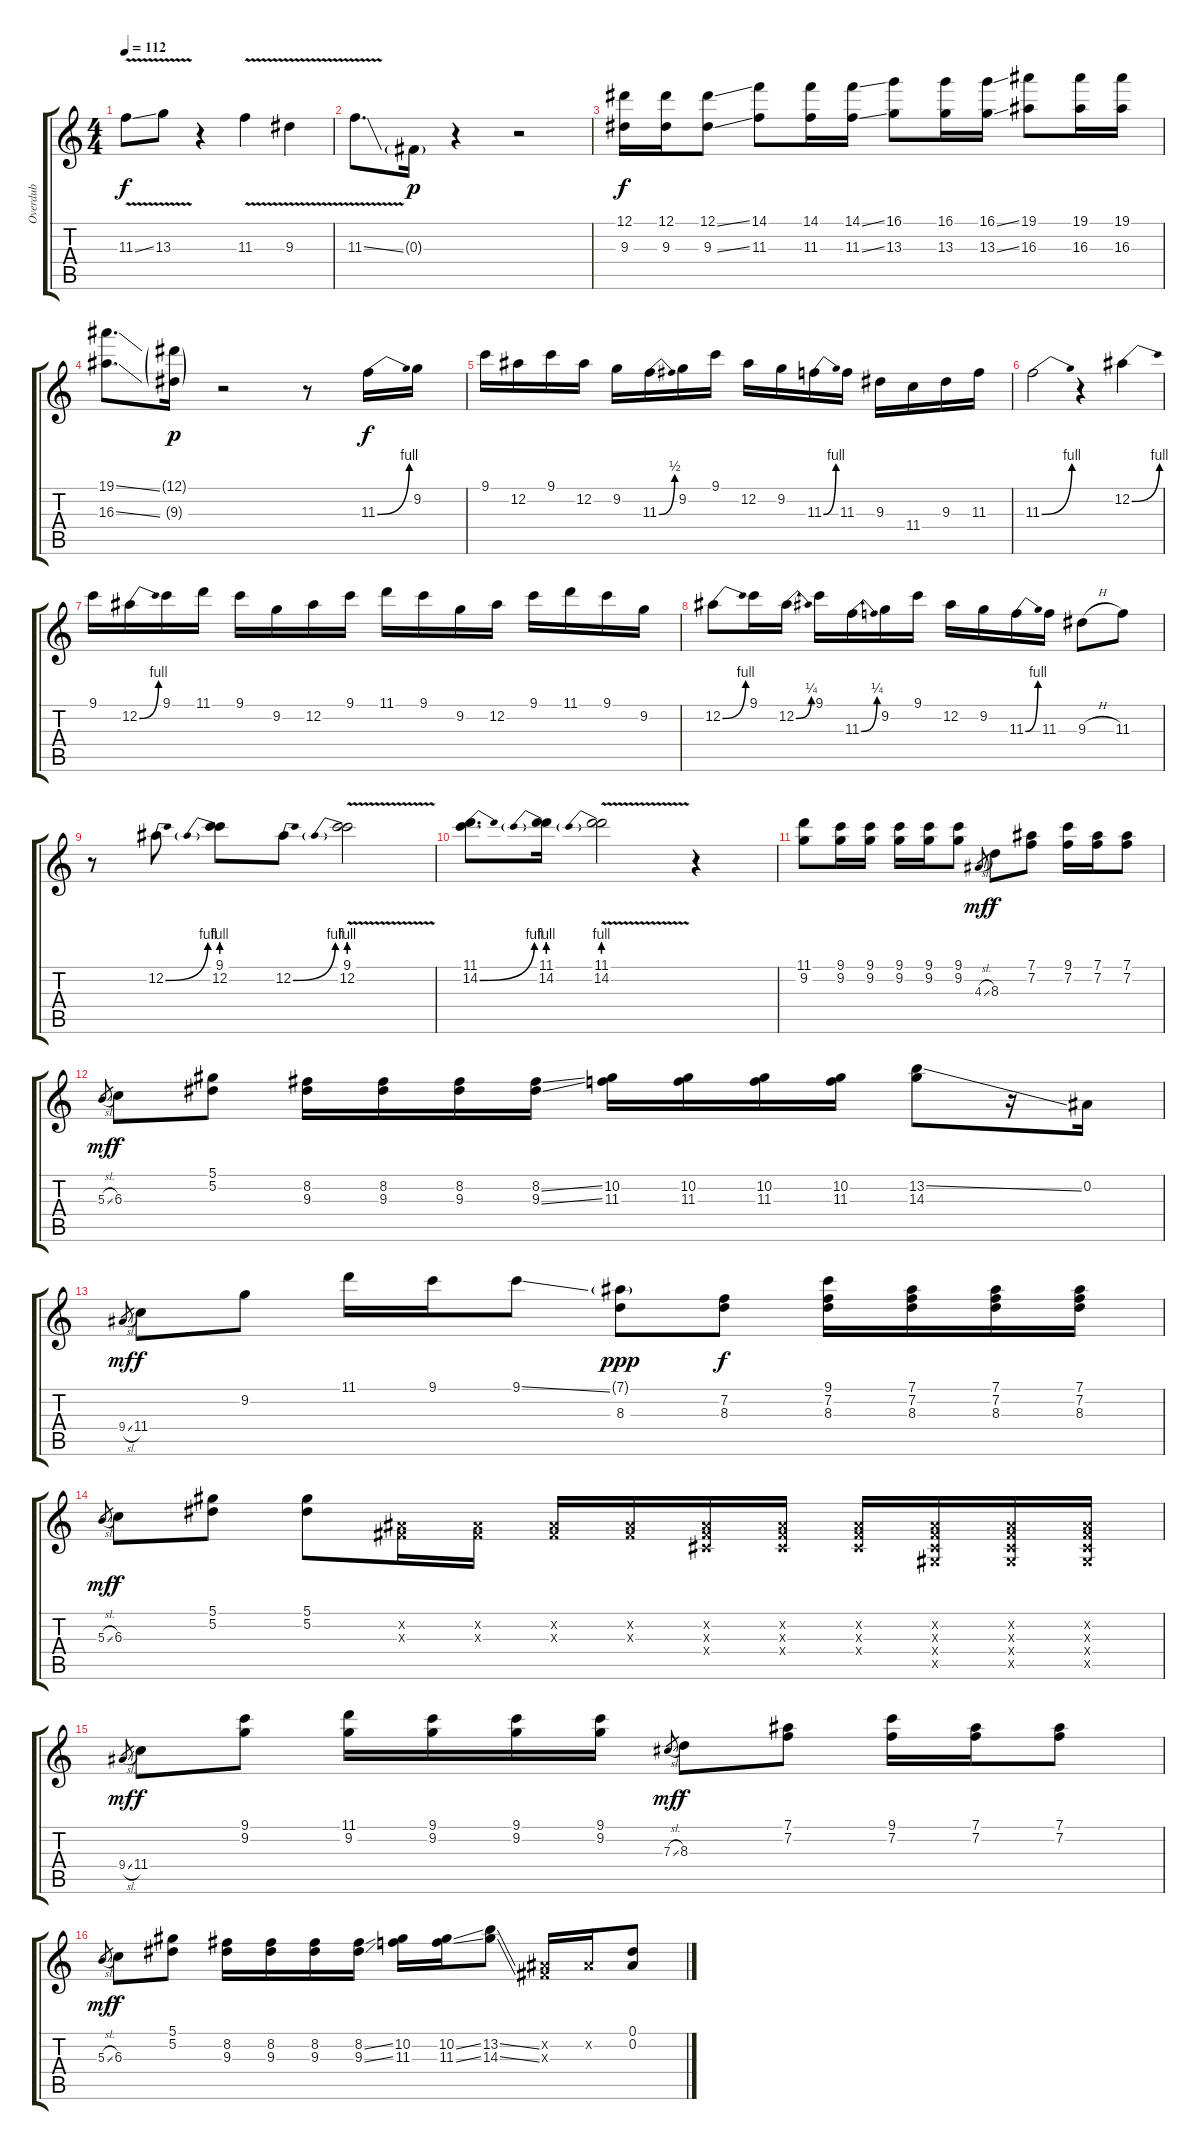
\track ("Overdub" "Overdub") {instrument fretlessbass}
\staff {score tabs}
\tuning (Eb4 Bb3 Gb3 Db3 Ab2 Eb2) {hide}
\ts (4 4)
\tempo 112
\clef g2
\ks c
11.3{v ss}.8{dy f} 13.3{v}.8 r.4 11.3{v}.4 9.3{v}.4 |
11.3{v ss}.8{d} 0.3{g}.16{dy p} r.4 r.2 |
(12.1 9.3).16{dy f} (12.1 9.3).16 (12.1{ss} 9.3{ss}).8 (14.1 11.3).8 (14.1 11.3).16 (14.1{ss} 11.3{ss}).16 (16.1 13.3).8 (16.1 13.3).16 (16.1{ss} 13.3{ss}).16 (19.1 16.3).8 (19.1 16.3).16 (19.1 16.3).16 |
(19.1{ss} 16.3{ss}).8{d} (12.1{g} 9.3{g}).16{dy p} r.2 r.8 11.3{be (bend 0 0 60 4)}.16{dy f} 9.2.16 |
9.1.16 12.2.16 9.1.16 12.2.16 9.2.16 11.3{be (bend 0 0 60 2)}.16 9.2.16 9.1.16 12.2.16 9.2.16 11.3{be (bend 0 0 60 4)}.16 11.3.16 9.3.16 11.4.16 9.3.16 11.3.16 |
11.3{be (bend 0 0 60 4)}.2 r.4 12.2{be (bend 0 0 60 4)}.4 |
9.1.16 12.2{be (bend 0 0 60 4)}.16 9.1.16 11.1.16 9.1.16 9.2.16 12.2.16 9.1.16 11.1.16 9.1.16 9.2.16 12.2.16 9.1.16 11.1.16 9.1.16 9.2.16 |
12.2{be (bend 0 0 60 4)}.8 9.1.16 12.2{be (bend 0 0 60 1)}.16 9.1.16 11.3{be (bend 0 0 60 1)}.16 9.2.16 9.1.16 12.2.16 9.2.16 11.3{be (bend 0 0 60 4)}.16 11.3.16 9.3{h}.8 11.3.8 |
r.8 12.2{be (bend 0 0 60 4)}.8 (9.1 12.2{be (prebend 0 4 60 4)}).8 12.2{be (bend 0 0 60 4)}.8 (9.1{v} 12.2{be (prebend 0 4 60 4) v}).2 |
(11.1 14.2{be (bend 0 0 60 4)}).8{d} (11.1 14.2{be (prebend 0 4 60 4)}).16 (11.1{v} 14.2{be (prebend 0 4 60 4) v}).2 r.4 |
(11.1 9.2).8 (9.1 9.2).16 (9.1 9.2).16 (9.1 9.2).16 (9.1 9.2).16 (9.1 9.2).8 4.3{sl}.8{gr dy mf} 8.3.8{dy f} (7.1 7.2).8 (9.1 7.2).16 (7.1 7.2).16 (7.1 7.2).8 |
5.3{sl}.8{gr dy mf} 6.3.8{dy f} (5.1 5.2).8 (8.2 9.3).16 (8.2 9.3).16 (8.2 9.3).16 (8.2{ss} 9.3{ss}).16 (10.2 11.3).16 (10.2 11.3).16 (10.2 11.3).16 (10.2 11.3).16 (13.2{ss} 14.3).8 r.16 0.2.16 |
9.4{sl}.8{gr dy mf} 11.4.8{dy f} 9.2.8 11.1.16 9.1.16 9.1{ss}.8 (7.1{g} 8.3).8{dy ppp} (7.2 8.3).8{dy f} (9.1 7.2 8.3).16 (7.1 7.2 8.3).16 (7.1 7.2 8.3).16 (7.1 7.2 8.3).16 |
5.3{sl}.8{gr dy mf} 6.3.8{dy f} (5.1 5.2).8 (5.1 5.2).8 (0.2{x} 0.3{x}).16 (0.2{x} 0.3{x}).16 (0.2{x} 0.3{x}).16 (0.2{x} 0.3{x}).16 (0.2{x} 0.3{x} 0.4{x}).16 (0.2{x} 0.3{x} 0.4{x}).16 (0.2{x} 0.3{x} 0.4{x}).16 (0.2{x} 0.3{x} 0.4{x} 0.5{x}).16 (0.2{x} 0.3{x} 0.4{x} 0.5{x}).16 (0.2{x} 0.3{x} 0.4{x} 0.5{x}).16 |
9.4{sl}.8{gr dy mf} 11.4.8{dy f} (9.1 9.2).8 (11.1 9.2).16 (9.1 9.2).16 (9.1 9.2).16 (9.1 9.2).16 7.3{sl}.8{gr dy mf} 8.3.8{dy f} (7.1 7.2).8 (9.1 7.2).16 (7.1 7.2).16 (7.1 7.2).8 |
5.3{sl}.8{gr dy mf} 6.3.8{dy f} (5.1 5.2).8 (8.2 9.3).16 (8.2 9.3).16 (8.2 9.3).16 (8.2{ss} 9.3{ss}).16 (10.2 11.3).16 (10.2{ss} 11.3{ss}).16 (13.2{ss} 14.3{ss}).8 (0.2{x} 0.3{x}).16 0.2{x}.16 (0.1 0.2).8
